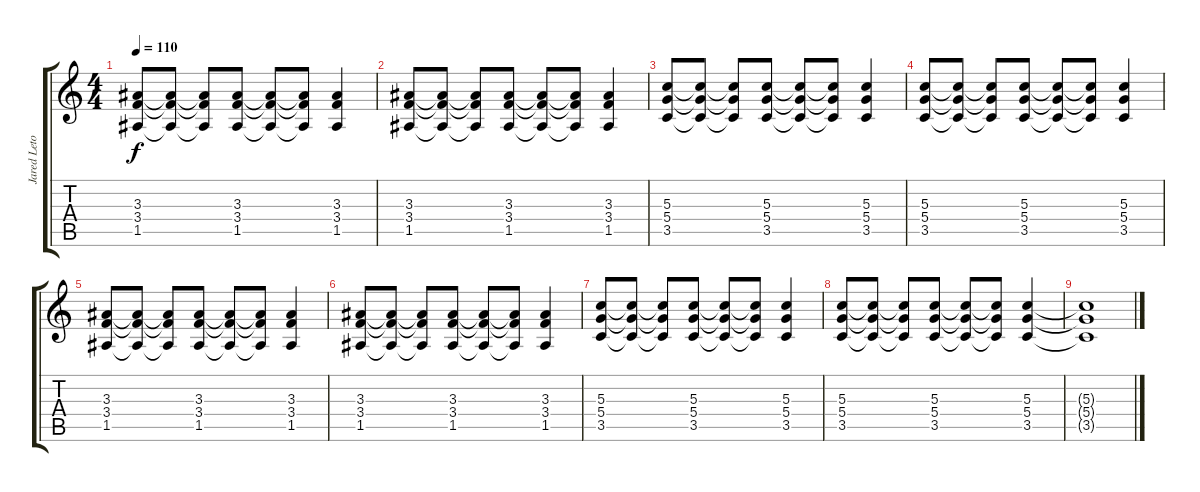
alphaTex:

\track ("Jared Leto" "Jared Leto") {instrument acousticguitarsteel}
\staff {score tabs}
\tuning (E4 B3 G3 D3 A2 D2) {hide}
\ts (4 4)
\tempo 110
\clef g2
\ks c
(3.3 3.4 1.5).8{dy f} (3.3{t} 3.4{t} 1.5{t}).8 (3.3{t} 3.4{t} 1.5{t}).8 (3.3 3.4 1.5).8 (3.3{t} 3.4{t} 1.5{t}).8 (3.3{t} 3.4{t} 1.5{t}).8 (3.3 3.4 1.5).4 |
(3.3 3.4 1.5).8 (3.3{t} 3.4{t} 1.5{t}).8 (3.3{t} 3.4{t} 1.5{t}).8 (3.3 3.4 1.5).8 (3.3{t} 3.4{t} 1.5{t}).8 (3.3{t} 3.4{t} 1.5{t}).8 (3.3 3.4 1.5).4 |
(5.3 5.4 3.5).8 (5.3{t} 5.4{t} 3.5{t}).8 (5.3{t} 5.4{t} 3.5{t}).8 (5.3 5.4 3.5).8 (5.3{t} 5.4{t} 3.5{t}).8 (5.3{t} 5.4{t} 3.5{t}).8 (5.3 5.4 3.5).4 |
(5.3 5.4 3.5).8 (5.3{t} 5.4{t} 3.5{t}).8 (5.3{t} 5.4{t} 3.5{t}).8 (5.3 5.4 3.5).8 (5.3{t} 5.4{t} 3.5{t}).8 (5.3{t} 5.4{t} 3.5{t}).8 (5.3 5.4 3.5).4 |
(3.3 3.4 1.5).8 (3.3{t} 3.4{t} 1.5{t}).8 (3.3{t} 3.4{t} 1.5{t}).8 (3.3 3.4 1.5).8 (3.3{t} 3.4{t} 1.5{t}).8 (3.3{t} 3.4{t} 1.5{t}).8 (3.3 3.4 1.5).4 |
(3.3 3.4 1.5).8 (3.3{t} 3.4{t} 1.5{t}).8 (3.3{t} 3.4{t} 1.5{t}).8 (3.3 3.4 1.5).8 (3.3{t} 3.4{t} 1.5{t}).8 (3.3{t} 3.4{t} 1.5{t}).8 (3.3 3.4 1.5).4 |
(5.3 5.4 3.5).8 (5.3{t} 5.4{t} 3.5{t}).8 (5.3{t} 5.4{t} 3.5{t}).8 (5.3 5.4 3.5).8 (5.3{t} 5.4{t} 3.5{t}).8 (5.3{t} 5.4{t} 3.5{t}).8 (5.3 5.4 3.5).4 |
(5.3 5.4 3.5).8 (5.3{t} 5.4{t} 3.5{t}).8 (5.3{t} 5.4{t} 3.5{t}).8 (5.3 5.4 3.5).8 (5.3{t} 5.4{t} 3.5{t}).8 (5.3{t} 5.4{t} 3.5{t}).8 (5.3 5.4 3.5).4 |
(5.3{t} 5.4{t} 3.5{t}).1
